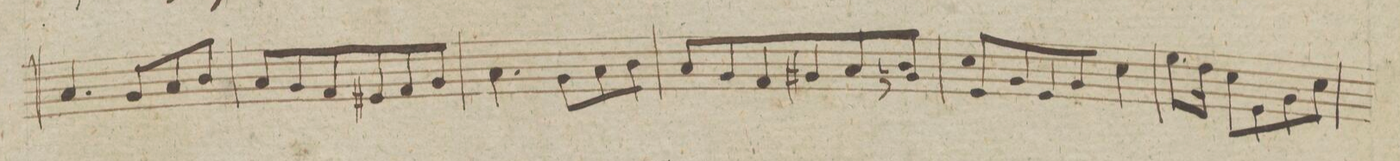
**kern	**dynam
*I"Violino 2do	*
*clefG2	*
*k[f#]	*
*M3/4	*
4.a/	.
8g/L	.
8a/	.
8b/J	.
=8	=8
8a/L	.
8g/	.
8f#/	.
8e#X/	.
8f#/	.
8g/J	.
=9	=9
4.a\	.
8g\L	.
8a\	.
8b\J	.
=10	=10
8a/L	.
8g/	.
8f#/	.
8g#X/	.
8a/	.
8bJ 8gn/	.
=11	=11
8ccL 8e/	.
8g/	.
8e/	.
8g/J	.
4cc\	.
=12	=12
8.ee\L	.
16dd\Jk	.
8cc\L	.
8e\	.
8g\	.
8cc\J	.
=13	=13
*-	*-
